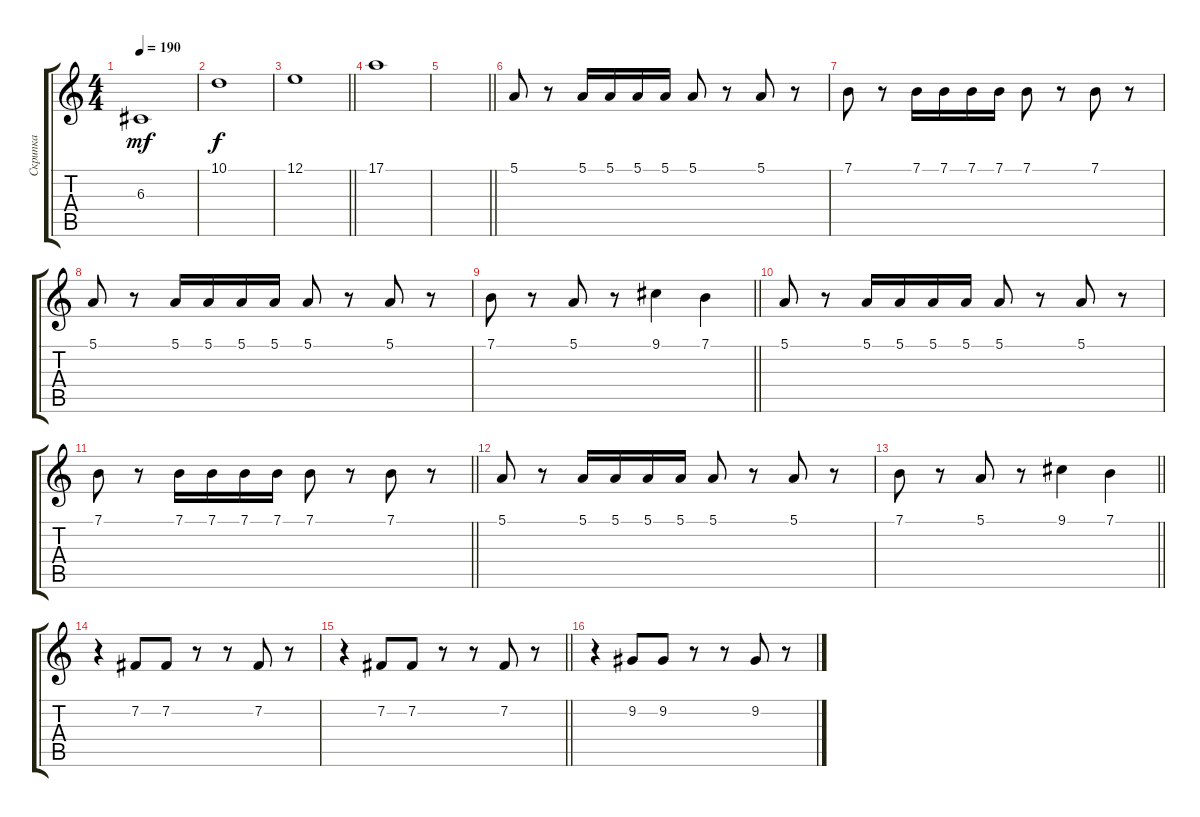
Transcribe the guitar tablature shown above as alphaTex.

\track ("Скрипка" "Скрипка") {instrument violin}
\staff {score tabs}
\tuning (E4 B3 G3 D3 A2 E2) {hide}
\ts (4 4)
\tempo 190
\clef g2
\ks c
6.3.1{dy mf} |
10.1.1{dy f} |
\barLineRight lightlight
12.1.1 |
17.1.1 |
\barLineRight lightlight
|
\section ("" " ")
5.1.8 r.8 5.1.16 5.1.16 5.1.16 5.1.16 5.1.8 r.8 5.1.8 r.8 |
7.1.8 r.8 7.1.16 7.1.16 7.1.16 7.1.16 7.1.8 r.8 7.1.8 r.8 |
5.1.8 r.8 5.1.16 5.1.16 5.1.16 5.1.16 5.1.8 r.8 5.1.8 r.8 |
\barLineRight lightlight
7.1.8 r.8 5.1.8 r.8 9.1.4 7.1.4 |
5.1.8 r.8 5.1.16 5.1.16 5.1.16 5.1.16 5.1.8 r.8 5.1.8 r.8 |
\barLineRight lightlight
7.1.8 r.8 7.1.16 7.1.16 7.1.16 7.1.16 7.1.8 r.8 7.1.8 r.8 |
5.1.8 r.8 5.1.16 5.1.16 5.1.16 5.1.16 5.1.8 r.8 5.1.8 r.8 |
\barLineRight lightlight
7.1.8 r.8 5.1.8 r.8 9.1.4 7.1.4 |
\section ("" " ")
r.4 7.2.8 7.2.8 r.8 r.8 7.2.8 r.8 |
\barLineRight lightlight
r.4 7.2.8 7.2.8 r.8 r.8 7.2.8 r.8 |
r.4 9.2.8 9.2.8 r.8 r.8 9.2.8 r.8
